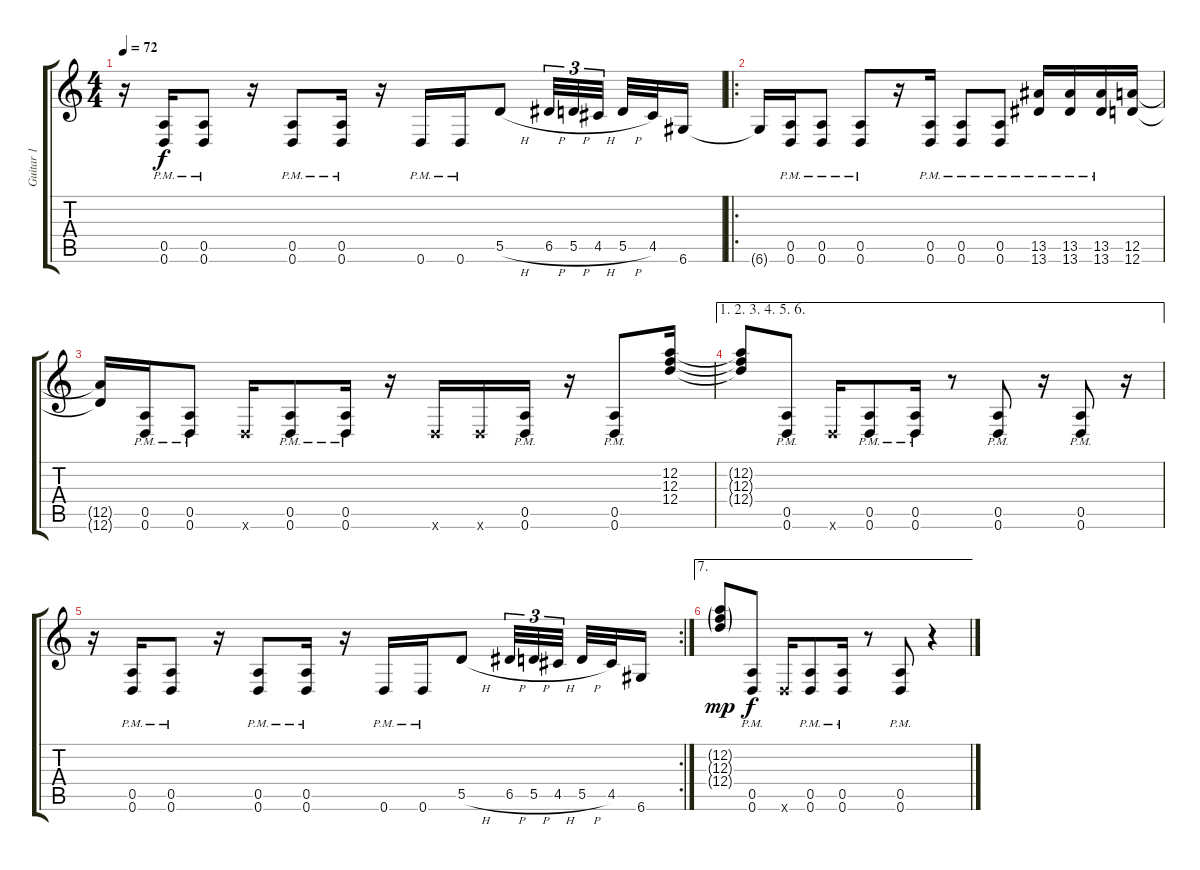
\track ("Guitar 1" "Guitar 1") {instrument overdrivenguitar}
\staff {score tabs}
\tuning (E4 A3 F3 D3 A2 D2) {hide}
\ts (4 4)
\tempo 72
\clef g2
\ks c
r.16{dy f} (0.5{pm} 0.6{pm}).16 (0.5{pm} 0.6{pm}).8 r.16 (0.5{pm} 0.6{pm}).8 (0.5{pm} 0.6{pm}).16 r.16 0.6{pm}.16 0.6{pm}.16 5.5{h}.8 6.5{h}.32{tu (3 2)} 5.5{h}.32{tu (3 2)} 4.5{h}.32{tu (3 2) beam splitsecondary} 5.5{h}.32 4.5.32 6.6.16 |
\ro
6.6{t}.16 (0.5{pm} 0.6{pm}).16 (0.5{pm} 0.6{pm}).8 (0.5{pm} 0.6{pm}).8 r.16 (0.5{pm} 0.6{pm}).16 (0.5{pm} 0.6{pm}).8 (0.5{pm} 0.6{pm}).8 (13.5{pm} 13.6{pm}).16 (13.5{pm} 13.6{pm}).16 (13.5{pm} 13.6{pm}).16 (12.5 12.6).16 |
(12.5{t} 12.6{t}).16 (0.5{pm} 0.6{pm}).16 (0.5{pm} 0.6{pm}).8 0.6{x}.16 (0.5{pm} 0.6{pm}).8 (0.5{pm} 0.6{pm}).16 r.16 0.6{x}.16 0.6{x}.16 (0.5{pm} 0.6{pm}).16 r.16 (0.5{pm} 0.6{pm}).8 (12.2 12.3 12.4).16 |
\ae (1 2 3 4 5 6)
(12.2{t} 12.3{t} 12.4{t}).8 (0.5{pm} 0.6{pm}).8 0.6{x}.16 (0.5{pm} 0.6{pm}).8 (0.5{pm} 0.6{pm}).16 r.8 (0.5{pm} 0.6{pm}).8 r.16 (0.5{pm} 0.6{pm}).8 r.16 |
\rc 2
r.16 (0.5{pm} 0.6{pm}).16 (0.5{pm} 0.6{pm}).8 r.16 (0.5{pm} 0.6{pm}).8 (0.5{pm} 0.6{pm}).16 r.16 0.6{pm}.16 0.6{pm}.16 5.5{h}.8 6.5{h}.32{tu (3 2)} 5.5{h}.32{tu (3 2)} 4.5{h}.32{tu (3 2) beam splitsecondary} 5.5{h}.32 4.5.32 6.6.16 |
\ae 7
(12.2{g} 12.3{g} 12.4{g}).8{dy mp} (0.5{pm} 0.6{pm}).8{dy f} 0.6{x}.16 (0.5{pm} 0.6{pm}).8 (0.5{pm} 0.6{pm}).16 r.8 (0.5{pm} 0.6{pm}).8 r.4
